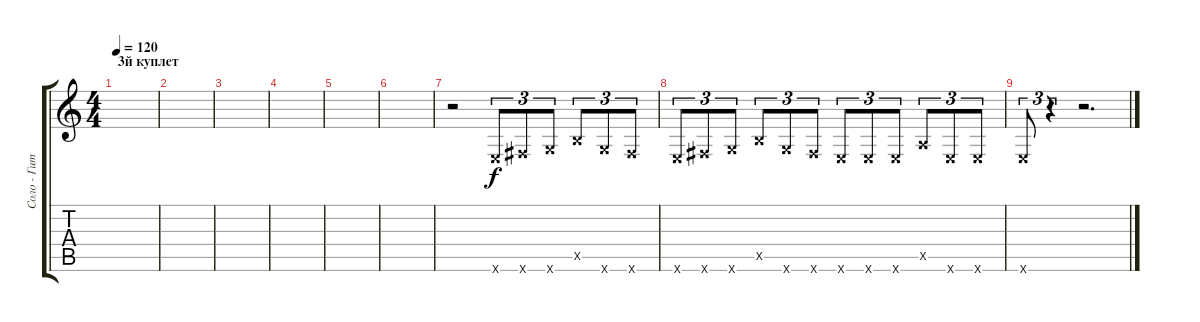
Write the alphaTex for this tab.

\track ("Соло - Гитара 2" "Соло - Гит") {instrument distortionguitar}
\staff {score tabs}
\tuning (E4 B3 G3 D3 A2 E2) {hide}
\ts (4 4)
\section ("" "3й куплет")
\tempo 120
\clef g2
\ks c
|
|
|
|
|
|
r.2{volume 10 balance 8} 0.6{x}.8{tu (3 2)} 2.6{x}.8{tu (3 2)} 3.6{x}.8{tu (3 2)} 2.5{x}.8{tu (3 2)} 3.6{x}.8{tu (3 2)} 2.6{x}.8{tu (3 2)} |
0.6{x}.8{tu (3 2)} 2.6{x}.8{tu (3 2)} 3.6{x}.8{tu (3 2)} 2.5{x}.8{tu (3 2)} 3.6{x}.8{tu (3 2)} 2.6{x}.8{tu (3 2)} 0.6{x}.8{tu (3 2)} 0.6{x}.8{tu (3 2)} 0.6{x}.8{tu (3 2)} 0.5{x}.8{tu (3 2)} 0.6{x}.8{tu (3 2)} 0.6{x}.8{tu (3 2)} |
0.6{x}.8{tu (3 2)} r.4{tu (3 2)} r.2{d}
